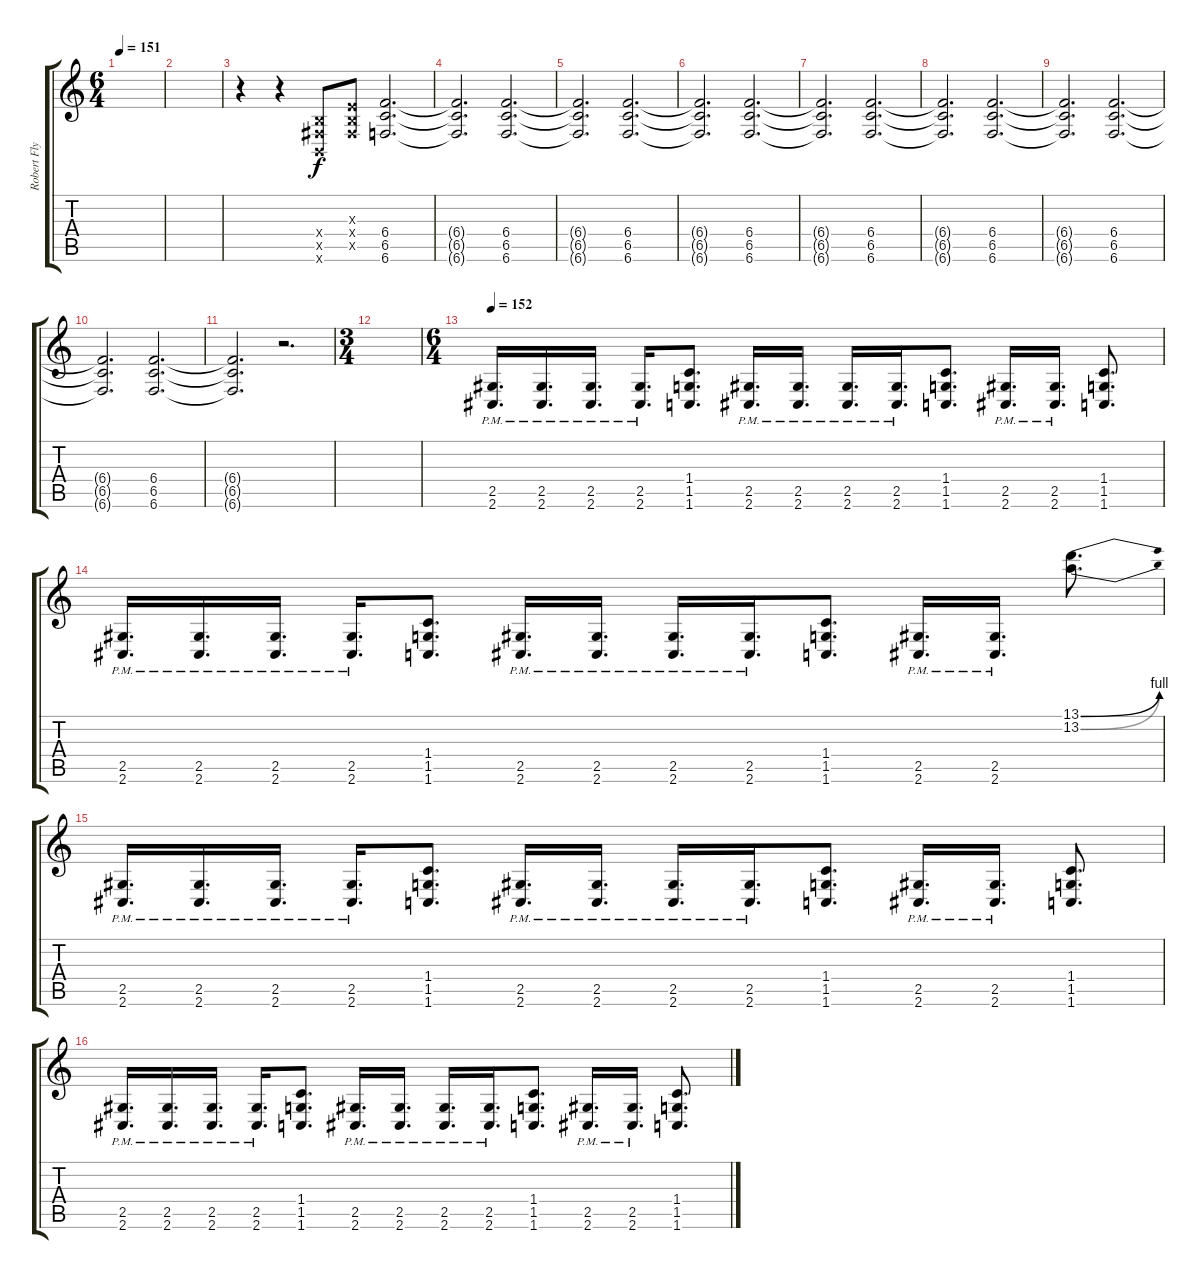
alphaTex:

\track ("Robert Flynn" "Robert Fly") {instrument distortionguitar}
\staff {score tabs}
\tuning (Db4 Ab3 E3 B2 Gb2 B1) {hide}
\ts (6 4)
\tempo 151
\clef g2
\ks c
|
|
r.4 r.4 (0.4{x} 0.5{x} 0.6{x}).8 (0.3{x} 0.4{x} 0.5{x}).8 (6.4 6.5 6.6).2{d} |
(6.4{t} 6.5{t} 6.6{t}).2{d} (6.4 6.5 6.6).2{d} |
(6.4{t} 6.5{t} 6.6{t}).2{d} (6.4 6.5 6.6).2{d} |
(6.4{t} 6.5{t} 6.6{t}).2{d} (6.4 6.5 6.6).2{d} |
(6.4{t} 6.5{t} 6.6{t}).2{d} (6.4 6.5 6.6).2{d} |
(6.4{t} 6.5{t} 6.6{t}).2{d} (6.4 6.5 6.6).2{d} |
(6.4{t} 6.5{t} 6.6{t}).2{d} (6.4 6.5 6.6).2{d} |
(6.4{t} 6.5{t} 6.6{t}).2{d} (6.4 6.5 6.6).2{d} |
(6.4{t} 6.5{t} 6.6{t}).2{d} r.2{d} |
\ts (3 4)
|
\ts (6 4)
\tempo 152
(2.5{pm} 2.6{pm}).16{d} (2.5{pm} 2.6{pm}).16{d} (2.5{pm} 2.6{pm}).16{d} (2.5{pm} 2.6{pm}).16{d} (1.4 1.5 1.6).8{d} (2.5{pm} 2.6{pm}).16{d} (2.5{pm} 2.6{pm}).16{d} (2.5{pm} 2.6{pm}).16{d} (2.5{pm} 2.6{pm}).16{d} (1.4 1.5 1.6).8{d} (2.5{pm} 2.6{pm}).16{d} (2.5{pm} 2.6{pm}).16{d} (1.4 1.5 1.6).8{d} |
(2.5{pm} 2.6{pm}).16{d} (2.5{pm} 2.6{pm}).16{d} (2.5{pm} 2.6{pm}).16{d} (2.5{pm} 2.6{pm}).16{d} (1.4 1.5 1.6).8{d} (2.5{pm} 2.6{pm}).16{d} (2.5{pm} 2.6{pm}).16{d} (2.5{pm} 2.6{pm}).16{d} (2.5{pm} 2.6{pm}).16{d} (1.4 1.5 1.6).8{d} (2.5{pm} 2.6{pm}).16{d} (2.5{pm} 2.6{pm}).16{d} (13.1{be (bend 0 0 60 4)} 13.2{be (bend 0 0 60 4)}).8{d} |
(2.5{pm} 2.6{pm}).16{d} (2.5{pm} 2.6{pm}).16{d} (2.5{pm} 2.6{pm}).16{d} (2.5{pm} 2.6{pm}).16{d} (1.4 1.5 1.6).8{d} (2.5{pm} 2.6{pm}).16{d} (2.5{pm} 2.6{pm}).16{d} (2.5{pm} 2.6{pm}).16{d} (2.5{pm} 2.6{pm}).16{d} (1.4 1.5 1.6).8{d} (2.5{pm} 2.6{pm}).16{d} (2.5{pm} 2.6{pm}).16{d} (1.4 1.5 1.6).8{d} |
(2.5{pm} 2.6{pm}).16{d} (2.5{pm} 2.6{pm}).16{d} (2.5{pm} 2.6{pm}).16{d} (2.5{pm} 2.6{pm}).16{d} (1.4 1.5 1.6).8{d} (2.5{pm} 2.6{pm}).16{d} (2.5{pm} 2.6{pm}).16{d} (2.5{pm} 2.6{pm}).16{d} (2.5{pm} 2.6{pm}).16{d} (1.4 1.5 1.6).8{d} (2.5{pm} 2.6{pm}).16{d} (2.5{pm} 2.6{pm}).16{d} (1.4 1.5 1.6).8{d}
